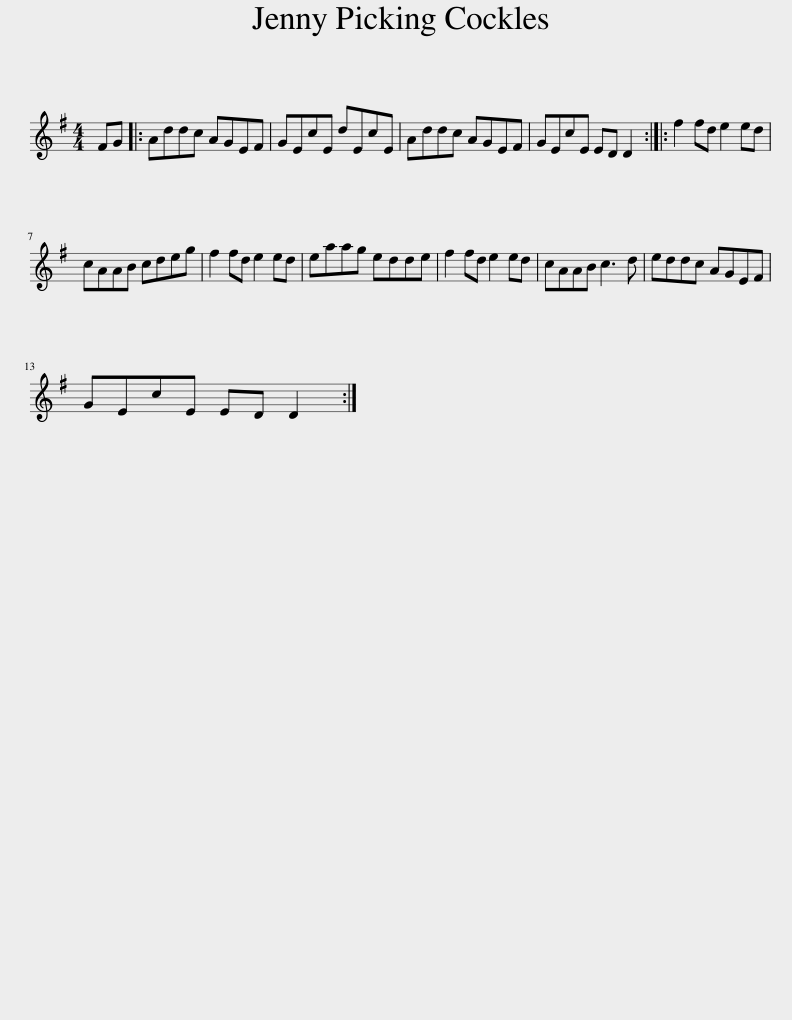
X:1
L:1/8
M:4/4
I:linebreak $
K:G
V:1 treble
V:1
 FG |: Addc AGEF | GEcE dEcE | Addc AGEF | GEcE ED D2 :: %5
 f2 fd e2 ed |$ cAAB cdeg | f2 fd e2 ed | eaag edde | f2 fd e2 ed | %10
 cAAB c3 d | eddc AGEF |$ GEcE ED D2 :| %13
